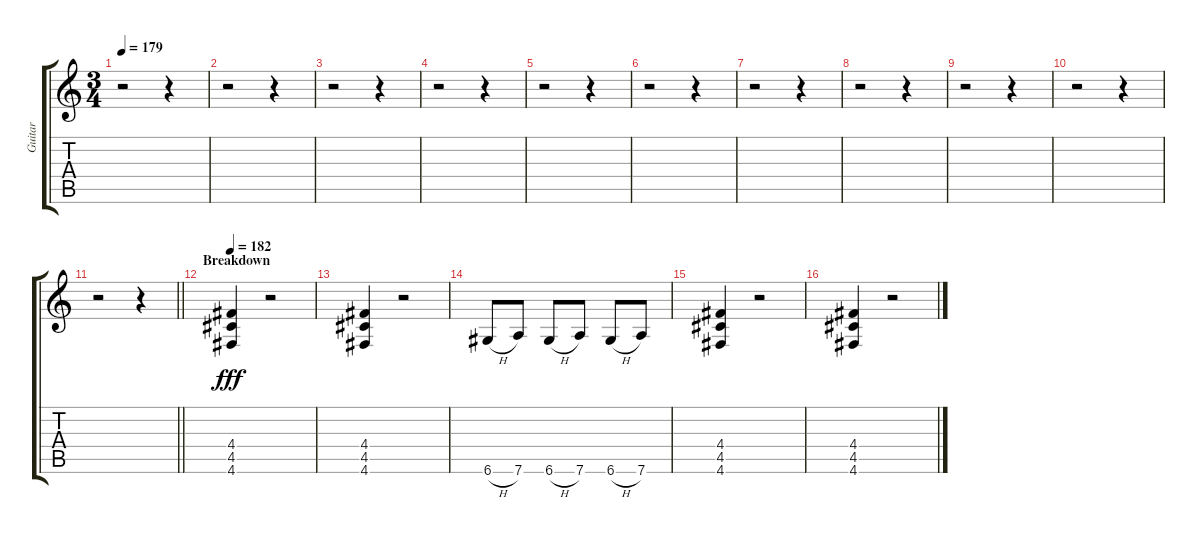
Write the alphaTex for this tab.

\track ("Guitar" "Guitar") {instrument distortionguitar}
\staff {score tabs}
\tuning (E4 B3 G3 D3 A2 D2) {hide}
\ts (3 4)
\tempo 179
\clef g2
\ks c
r.2{dy f} r.4 |
r.2 r.4 |
r.2 r.4 |
r.2 r.4 |
r.2 r.4 |
r.2 r.4 |
r.2 r.4 |
r.2 r.4 |
r.2 r.4 |
r.2 r.4 |
\barLineRight lightlight
r.2 r.4 |
\section ("" "Breakdown")
\tempo 182
(4.4 4.5 4.6).4{dy fff volume 16 instrument distortionguitar} r.2 |
(4.4 4.5 4.6).4 r.2 |
6.6{h}.8 7.6.8 6.6{h}.8 7.6.8 6.6{h}.8 7.6.8 |
(4.4 4.5 4.6).4 r.2 |
(4.4 4.5 4.6).4 r.2
